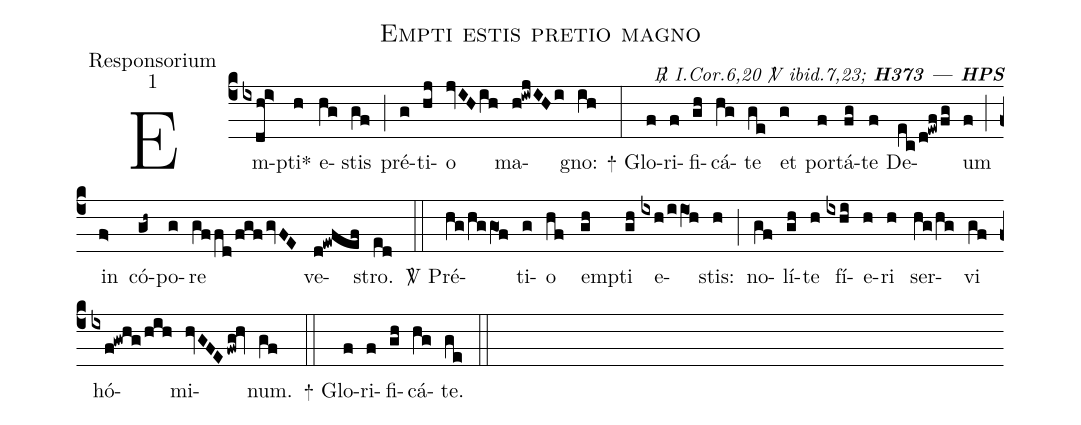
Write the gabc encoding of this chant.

name:Empti estis pretio magno;
office-part:Responsorium;
mode:1;
commentary:{\itshape\mdseries \Rbar\ I.Cor.6,20 \Vbar\  ibid.7,23;\/}  {\bfseries H373 --- HPS};
%%
(c4)  Em(ixdh!i>)pti<sp>*</sp>(h) e(hg)stis(gf) (;)
pré(g)ti(hj)o(jvIHih) ma(h!iwjIHi)gno:(ih) (:)
<sp>+</sp> Glo(f)ri(f)fi(gh)cá(hg)te(ge) et(g) por(f)tá(fg)te(f) De(ec/d!ewffg)um(f) (;)
in(f>) có(gh~)po(g)re(gffd/fgfgvFE) ve(d!ewfef)stro.(ed) (::)
<sp>V/</sp> Pré(hg/hggO1f)ti(g)o(hf) em(gh)pti(gh) e(ixh/iiO1h)stis:(h) (;)
no(gf)lí(gh)te(h) fí(ixhi)e(h)ri(h) ser(hg/hg)vi(gf) hó(ixf!gwhg/hih)mi(hvGFEfwg!hv)num.(gf) (::)
<sp>+</sp> Glo(f)ri(f)fi(gh)cá(hg)te.(ge) (::)
